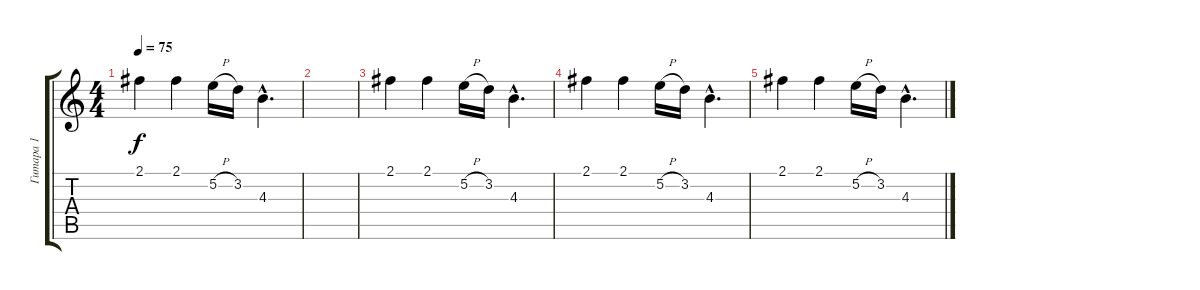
\track ("Гитара 1" "Гитара 1") {instrument acousticguitarsteel}
\staff {score tabs}
\tuning (E4 B3 G3 D3 A2 E2) {hide}
\ts (4 4)
\tempo 75
\clef g2
\ks c
2.1.4{dy f} 2.1.4 5.2{h}.16 3.2.16 4.3{hac}.4{d} |
|
2.1.4{volume 13 balance 3 instrument pad4choir} 2.1.4 5.2{h}.16 3.2.16 4.3{hac}.4{d} |
2.1.4 2.1.4 5.2{h}.16 3.2.16 4.3{hac}.4{d} |
2.1.4 2.1.4 5.2{h}.16 3.2.16 4.3{hac}.4{d}
